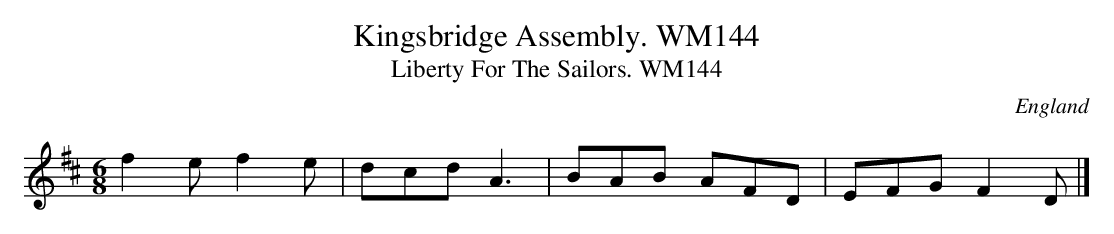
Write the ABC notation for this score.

X:1
T:Kingsbridge Assembly. WM144
T:Liberty For The Sailors. WM144
M:6/8
L:1/8
O:England
K:D
f2ef2e|dcdA3|BAB AFD|EFGF2D|]
